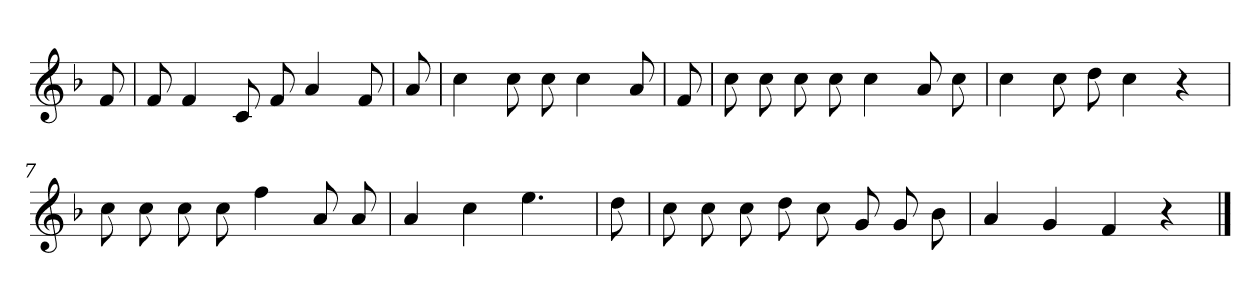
**kern
*part1
*staff1
*clefG2
*k[b-]
*F:
=
8f
=1
8f
4f
8c
8f
4a
8f
=2y
8a
=3
4cc
8cc
8cc
4cc
8a
=4
8f
=5
8cc
8cc
8cc
8cc
4cc
8a
8cc
=6
4cc
8cc
8dd
4cc
4r
=7
8cc
8cc
8cc
8cc
4ff
8a
8a
=8
4a
4cc
4.ee
=9
8dd
=10
8cc
8cc
8cc
8dd
8cc
8g
8g
8b-
=11
4a
4g
4f
4r
==
*-
